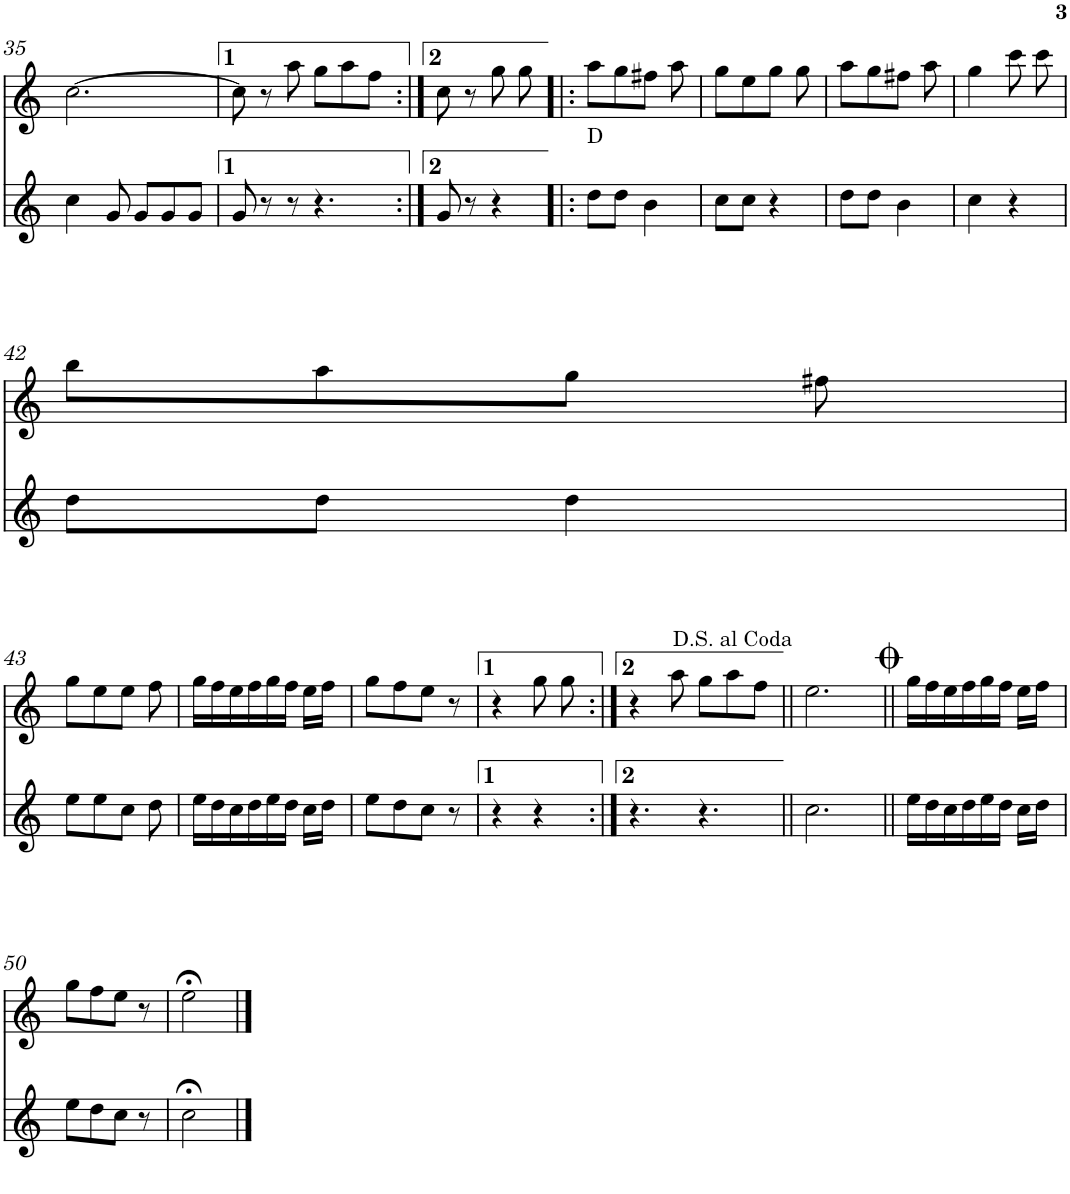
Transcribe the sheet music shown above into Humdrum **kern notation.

**kern	**kern
*part2	*part1
*staff2	*staff1
*I"Gralla 2	*I"Gralla 1
!!LO:PB:g=z
*clefG2	*clefG2
*k[]	*k[]
*M6/8	*M6/8
=35	=35
4cc\	[2.cc\
8g/	.
8g/L	.
8g/	.
8g/J	.
=36	=36
8g/	8cc\]
8r	8r
8r	8aa\
4.r	8gg\L
.	8aa\
.	8ff\J
=37:|!	=37:|!
8g/	8cc\
8r	8r
4r	8gg\
.	8gg\
=38!|:	=38!|:
!	!LO:TX:b:t=D
8dd\L	8aa\L
8dd\J	8gg\
4b\	8ff#X\J
.	8aa\
=39	=39
8cc\L	8gg\L
8cc\J	8ee\
4r	8gg\J
.	8gg\
=40	=40
8dd\L	8aa\L
8dd\J	8gg\
4b\	8ff#X\J
.	8aa\
=41	=41
4cc\	4gg\
4r	8ccc\
.	8ccc\
!!LO:LB:g=z
=42	=42
8dd\L	8bb\L
8dd\J	8aa\
4dd\	8gg\J
.	8ff#X\
!!LO:LB:g=z
=43	=43
8ee\L	8gg\L
8ee\	8ee\
8cc\J	8ee\J
8dd\	8ff\
=44	=44
16ee\LL	16gg\LL
16dd\	16ff\
16cc\	16ee\
16dd\	16ff\
16ee\	16gg\
16dd\JJ	16ff\JJ
16cc\LL	16ee\LL
16dd\JJ	16ff\JJ
=45	=45
8ee\L	8gg\L
8dd\	8ff\
8cc\J	8ee\J
8r	8r
=46	=46
4r	4r
4r	8gg\
.	8gg\
=47:|!	=47:|!
4.r	4r
.	8aa\
4.r	8gg\L
.	8aa\
.	8ff\J
=48||	=48||
2.cc\	2.ee\
=49||	=49||
16ee\LL	16gg\LL
16dd\	16ff\
16cc\	16ee\
16dd\	16ff\
16ee\	16gg\
16dd\JJ	16ff\JJ
16cc\LL	16ee\LL
16dd\JJ	16ff\JJ
!!LO:LB:g=z
=50	=50
8ee\L	8gg\L
8dd\	8ff\
8cc\J	8ee\J
8r	8r
=51	=51
2cc;<\	2ee;<\
==	==
*-	*-
